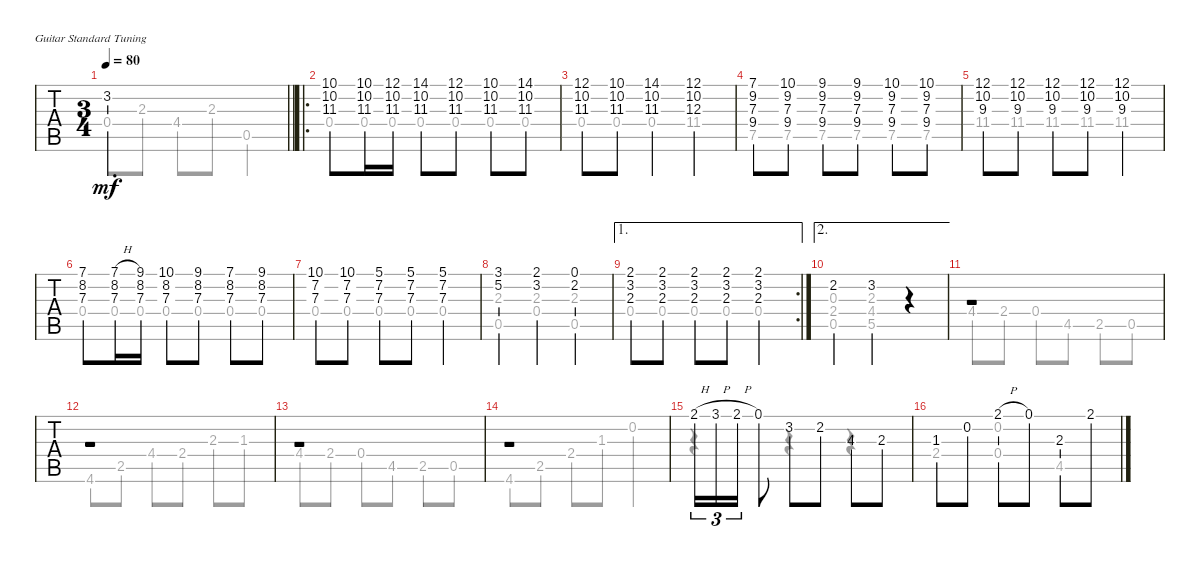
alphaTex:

\bracketExtendMode groupsimilarinstruments
\singleTrackTrackNamePolicy hidden
\multiTrackTrackNamePolicy hidden
\firstSystemTrackNameOrientation horizontal
\otherSystemsTrackNameOrientation horizontal
\track ("Untitled" "Untitled") {instrument acousticguitarnylon}
\staff {tabs}
\tuning (E4 B3 G3 D3 A2 E2)
\voice
\ts (3 4)
\tempo 80
\clef g2
\barLineRight lightlight
\ks d
3.2.2{d dy mf} |
\ro
(10.1 10.2 11.3).8 (10.1 10.2 11.3).16 (12.1 10.2 11.3).16 (14.1 10.2 11.3).8 (12.1 10.2 11.3).8 (10.1 10.2 11.3).8 (14.1 10.2 11.3).8 |
(12.1 10.2 11.3).8 (10.1 10.2 11.3).8 (14.1 10.2 11.3).4 (12.1 10.2 12.3).4 |
(7.1 9.2 7.3 9.4).8 (10.1 9.2 7.3 9.4).8 (9.1 9.2 7.3 9.4).8 (9.1 9.2 7.3 9.4).8 (10.1 9.2 7.3 9.4).8 (10.1 9.2 7.3 9.4).8 |
(12.1 10.2 9.3).8 (12.1 10.2 9.3).8 (12.1 10.2 9.3).8 (12.1 10.2 9.3).8 (12.1 10.2 9.3).4 |
(7.1 8.2 7.3).8 (7.1{h} 8.2 7.3).16 (9.1 8.2 7.3).16 (10.1 8.2 7.3).8 (9.1 8.2 7.3).8 (7.1 8.2 7.3).8 (9.1 8.2 7.3).8 |
(10.1 7.2 7.3).8 (10.1 7.2 7.3).8 (5.1 7.2 7.3).8 (5.1 7.2 7.3).8 (5.1 7.2 7.3).4 |
(3.1 5.2).4 (2.1 3.2).4 (0.1 2.2).4 |
\ae 1
\rc 2
(2.1 3.2 2.3).8 (2.1 3.2 2.3).8 (2.1 3.2 2.3).8 (2.1 3.2 2.3).8 (2.1 3.2 2.3).4 |
\ae 2
2.2.4 3.2.4 r.4 |
r.1 |
r.1 |
r.1 |
r.1 |
2.1{h}.16{tu (3 2)} 3.1{h}.16{tu (3 2)} 2.1{h}.16{tu (3 2)} 0.1.8 3.2.8 2.2.8 4.3.8 2.3.8 |
1.3.8 0.2.8 2.1{h}.8 0.1.8 2.3.8 2.1.8
\voice
\clef g2
\ottava regular
\simile none
\barLineRight lightlight
\ks d
0.4.8{dy mf} 2.3.8 4.4.8 2.3.8 0.5.4 |
0.4.8 0.4.16 0.4.16 0.4.8 0.4.8 0.4.8 0.4.8 |
0.4.8 0.4.8 0.4.4 11.4.4 |
7.5.8 7.5.8 7.5.8 7.5.8 7.5.8 7.5.8 |
11.4.8 11.4.8 11.4.8 11.4.8 11.4.4 |
0.4.8 0.4.16 0.4.16 0.4.8 0.4.8 0.4.8 0.4.8 |
0.4.8 0.4.8 0.4.8 0.4.8 0.4.4 |
(2.3 0.5).4 (2.3 0.4).4 (2.3 0.5).4 |
0.4.8 0.4.8 0.4.8 0.4.8 0.4.4 |
(0.3 2.4 0.5).4 (2.3 4.4 5.5).4 r.4 |
4.4{st}.8 2.4{st}.8 0.4{st}.8 4.5{st}.8 2.5{st}.8 0.5{st}.8 |
4.6{st}.8 2.5{st}.8 4.4{st}.8 2.4{st}.8 2.3{st}.8 1.3{st}.8 |
4.4{st}.8 2.4{st}.8 0.4{st}.8 4.5{st}.8 2.5{st}.8 0.5{st}.8 |
4.6{st}.8 2.5{st}.8 2.4{st}.8 1.3{st}.8 0.2.4 |
r.4 r.4 r.4 |
2.4.4 (0.2 0.4).4 4.5.4
